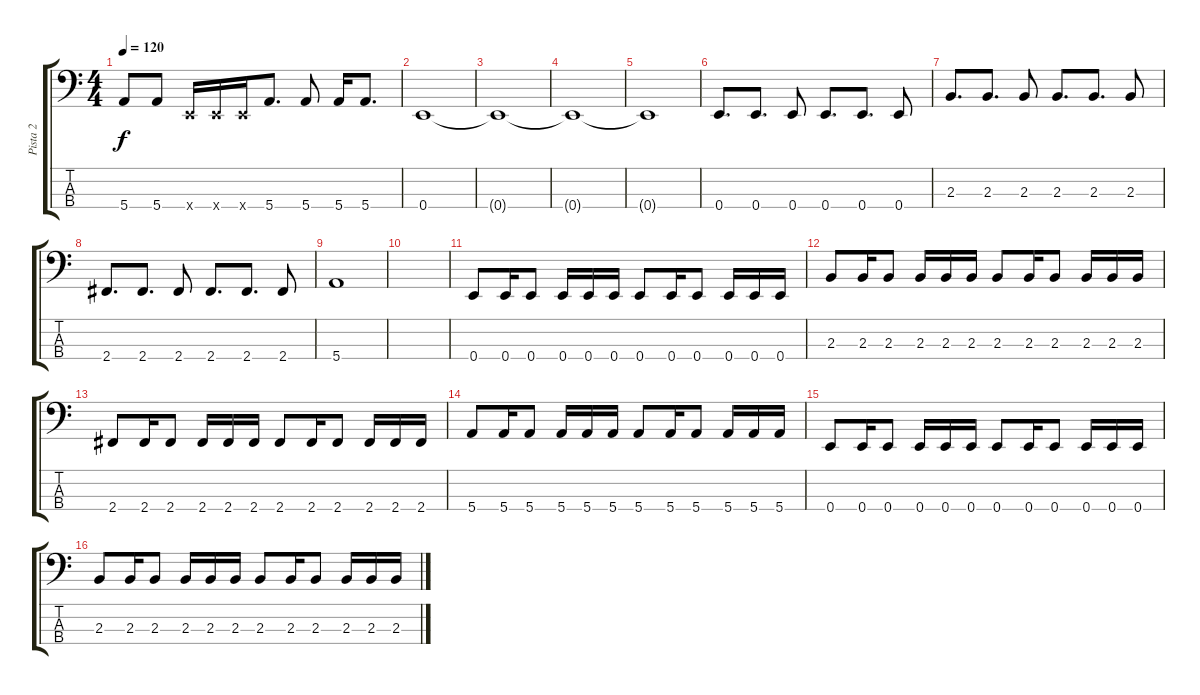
\track ("Pista 2" "Pista 2") {instrument slapbass1}
\staff {score tabs}
\tuning (G2 D2 A1 E1) {hide}
\ts (4 4)
\tempo 120
\clef f4
\ks c
5.4.8{dy f} 5.4.8 0.4{x}.16 0.4{x}.16 0.4{x}.16 5.4.8{d} 5.4.8 5.4.16 5.4.8{d} |
0.4.1 |
0.4{t}.1 |
0.4{t}.1 |
0.4{t}.1 |
0.4.8{d} 0.4.8{d} 0.4.8 0.4.8{d} 0.4.8{d} 0.4.8 |
2.3.8{d} 2.3.8{d} 2.3.8 2.3.8{d} 2.3.8{d} 2.3.8 |
2.4.8{d} 2.4.8{d} 2.4.8 2.4.8{d} 2.4.8{d} 2.4.8 |
5.4.1 |
|
0.4.8 0.4.16 0.4.8 0.4.16 0.4.16 0.4.16 0.4.8 0.4.16 0.4.8 0.4.16 0.4.16 0.4.16 |
2.3.8 2.3.16 2.3.8 2.3.16 2.3.16 2.3.16 2.3.8 2.3.16 2.3.8 2.3.16 2.3.16 2.3.16 |
2.4.8 2.4.16 2.4.8 2.4.16 2.4.16 2.4.16 2.4.8 2.4.16 2.4.8 2.4.16 2.4.16 2.4.16 |
5.4.8 5.4.16 5.4.8 5.4.16 5.4.16 5.4.16 5.4.8 5.4.16 5.4.8 5.4.16 5.4.16 5.4.16 |
0.4.8 0.4.16 0.4.8 0.4.16 0.4.16 0.4.16 0.4.8 0.4.16 0.4.8 0.4.16 0.4.16 0.4.16 |
2.3.8 2.3.16 2.3.8 2.3.16 2.3.16 2.3.16 2.3.8 2.3.16 2.3.8 2.3.16 2.3.16 2.3.16
